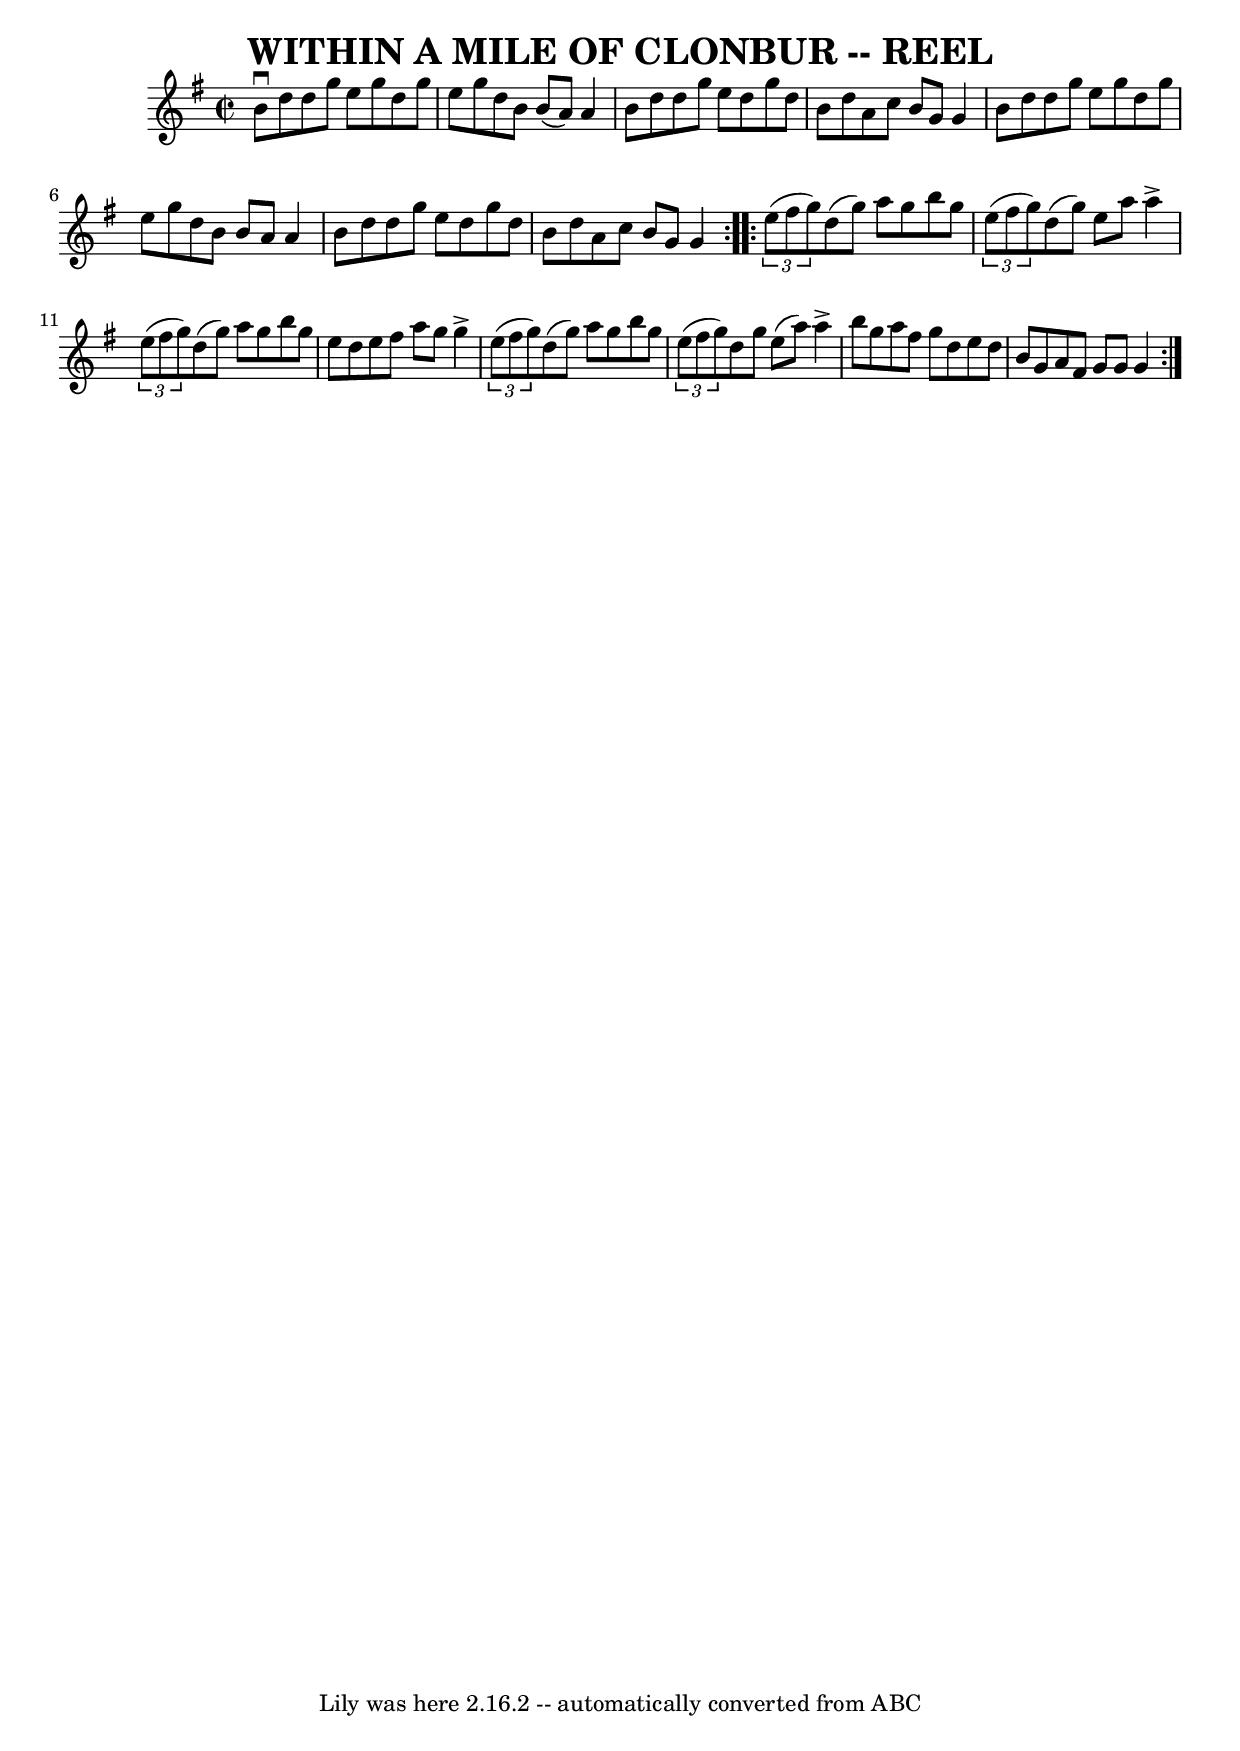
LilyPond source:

\version "2.7.40"
\include "Mammoth.ily"
\header {
	%% book = "Ryan's Mammoth Collection of Fiddle Tunes"
	crossRefNumber = "1"
	footnotes = ""
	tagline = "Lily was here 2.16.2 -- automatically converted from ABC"
	title = "WITHIN A MILE OF CLONBUR -- REEL"
}
voicedefault =  {


\repeat volta 2 {
\override Staff.TimeSignature #'style = #'C
 \time 2/2 \key g \major b'8^\downbow d''8 d''8 g''8 e''8 g''8 
 d''8 g''8    |
 e''8 g''8 d''8 b'8 b'8 (a'8)   
a'4    |
 b'8 d''8 d''8 g''8 e''8 d''8 g''8 d''8   
 |
 b'8 d''8 a'8 c''8 b'8 g'8 g'4    |
 b'8 
 d''8 d''8 g''8 e''8 g''8 d''8 g''8    |
 e''8    
g''8 d''8 b'8 b'8 a'8 a'4    |
 b'8 d''8 d''8    
g''8 e''8 d''8 g''8 d''8    |
 b'8 d''8 a'8 c''8   
 b'8 g'8 g'4    }     \repeat volta 2 {   \times 2/3 { e''8 (fis''8  
 g''8) } d''8 (g''8) a''8 g''8 b''8 g''8    |
   
\times 2/3 { e''8 (fis''8 g''8) } d''8 (g''8) e''8 a''8 
 a''4^\accent   |
     \times 2/3 { e''8 (fis''8 g''8) }   
d''8 (g''8) a''8 g''8 b''8 g''8    |
 e''8 d''8    
e''8 fis''8 a''8 g''8 g''4^\accent   |
     \times 2/3 {   
e''8 (fis''8 g''8) } d''8 (g''8) a''8 g''8 b''8    
g''8    |
   \times 2/3 { e''8 (fis''8 g''8) } d''8 g''8  
 e''8 (a''8) a''4^\accent   |
 b''8 g''8 a''8    
fis''8 g''8 d''8 e''8 d''8    |
 b'8 g'8 a'8 fis'8 
 g'8 g'8 g'4    }   
}

\score{
    <<

	\context Staff="default"
	{
	    \voicedefault 
	}

    >>
	\layout {
	}
	\midi {}
}
